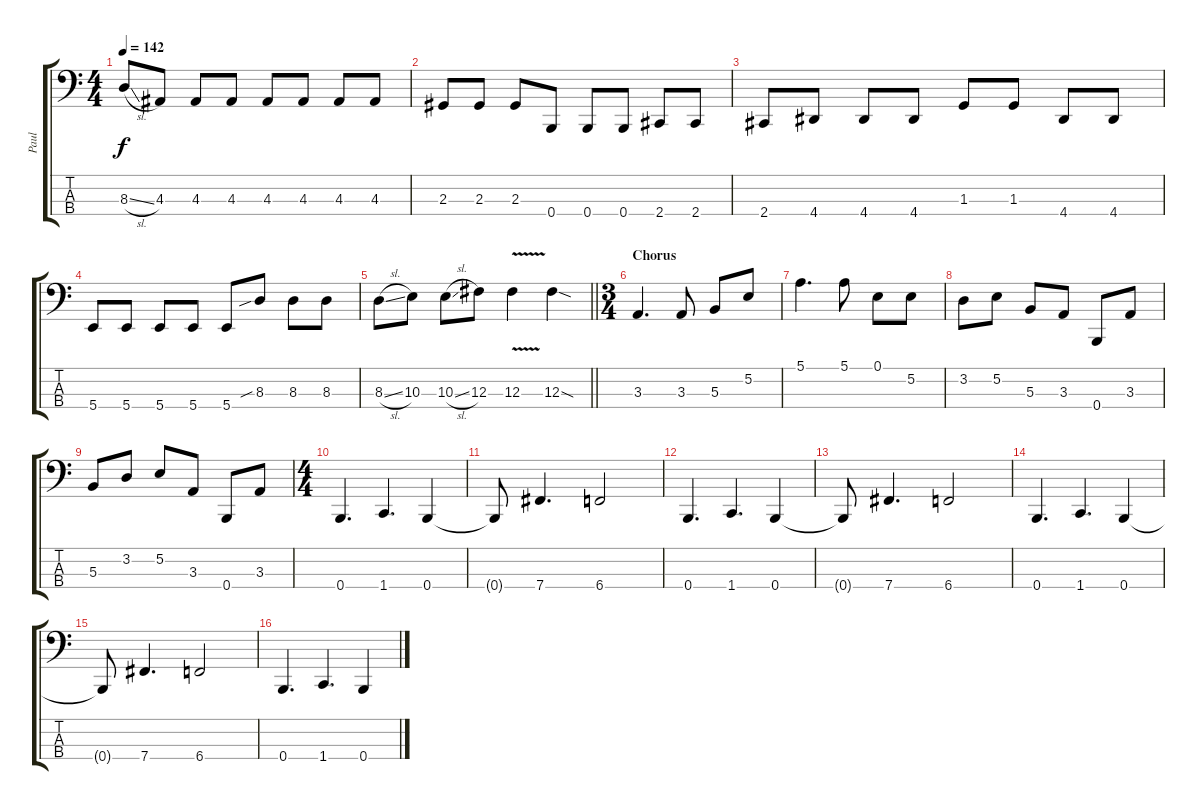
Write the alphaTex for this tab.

\track ("Paul" "Paul") {instrument electricbasspick}
\staff {score tabs}
\tuning (E2 B1 Gb1 B0) {hide}
\ts (4 4)
\tempo 142
\clef f4
\ks c
8.3{sl}.8{dy f} 4.3.8 4.3.8 4.3.8 4.3.8 4.3.8 4.3.8 4.3.8 |
2.3.8 2.3.8 2.3.8 0.4.8 0.4.8 0.4.8 2.4.8 2.4.8 |
2.4.8 4.4.8 4.4.8 4.4.8 1.3.8 1.3.8 4.4.8 4.4.8 |
5.4.8 5.4.8 5.4.8 5.4.8 5.4.8 8.3{sib}.8 8.3.8 8.3.8 |
\barLineRight lightlight
8.3{sl}.8 10.3.8 10.3{sl}.8 12.3.8 12.3{v}.4 12.3{sod}.4 |
\ts (3 4)
\section ("" "Chorus")
3.3.4{d} 3.3.8 5.3.8 5.2.8 |
5.1.4{d} 5.1.8 0.1.8 5.2.8 |
3.2.8 5.2.8 5.3.8 3.3.8 0.4.8 3.3.8 |
5.3.8 3.2.8 5.2.8 3.3.8 0.4.8 3.3.8 |
\ts (4 4)
0.4.4{d} 1.4.4{d} 0.4.4 |
0.4{t}.8 7.4.4{d} 6.4.2 |
0.4.4{d} 1.4.4{d} 0.4.4 |
0.4{t}.8 7.4.4{d} 6.4.2 |
0.4.4{d} 1.4.4{d} 0.4.4 |
0.4{t}.8 7.4.4{d} 6.4.2 |
0.4.4{d} 1.4.4{d} 0.4.4
